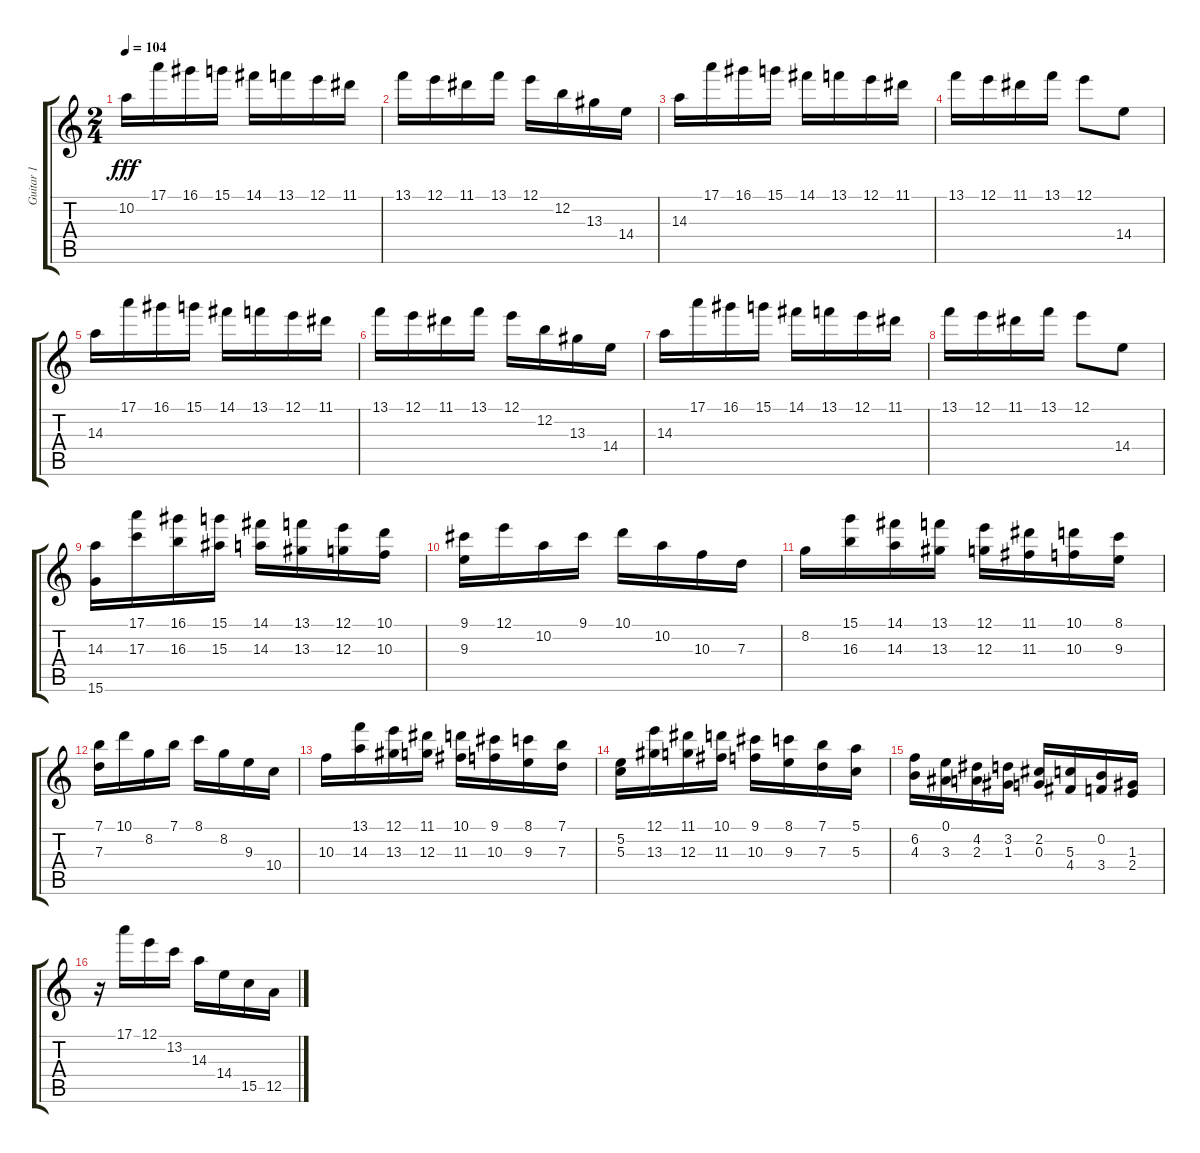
\track ("Guitar 1" "Guitar 1") {instrument acousticguitarnylon}
\staff {score tabs}
\tuning (E4 B3 G3 D3 A2 E2) {hide}
\ts (2 4)
\tempo 104
\clef g2
\ks c
10.2.16{dy fff} 17.1.16 16.1.16 15.1.16 14.1.16 13.1.16 12.1.16 11.1.16 |
13.1.16 12.1.16 11.1.16 13.1.16 12.1.16 12.2.16 13.3.16 14.4.16 |
14.3.16 17.1.16 16.1.16 15.1.16 14.1.16 13.1.16 12.1.16 11.1.16 |
13.1.16 12.1.16 11.1.16 13.1.16 12.1.8 14.4.8 |
14.3.16 17.1.16 16.1.16 15.1.16 14.1.16 13.1.16 12.1.16 11.1.16 |
13.1.16 12.1.16 11.1.16 13.1.16 12.1.16 12.2.16 13.3.16 14.4.16 |
14.3.16 17.1.16 16.1.16 15.1.16 14.1.16 13.1.16 12.1.16 11.1.16 |
13.1.16 12.1.16 11.1.16 13.1.16 12.1.8 14.4.8 |
(14.3 15.6).16 (17.1 17.3).16 (16.1 16.3).16 (15.1 15.3).16 (14.1 14.3).16 (13.1 13.3).16 (12.1 12.3).16 (10.1 10.3).16 |
(9.1 9.3).16 12.1.16 10.2.16 9.1.16 10.1.16 10.2.16 10.3.16 7.3.16 |
8.2.16 (15.1 16.3).16 (14.1 14.3).16 (13.1 13.3).16 (12.1 12.3).16 (11.1 11.3).16 (10.1 10.3).16 (8.1 9.3).16 |
(7.1 7.3).16 10.1.16 8.2.16 7.1.16 8.1.16 8.2.16 9.3.16 10.4.16 |
10.3.16 (13.1 14.3).16 (12.1 13.3).16 (11.1 12.3).16 (10.1 11.3).16 (9.1 10.3).16 (8.1 9.3).16 (7.1 7.3).16 |
(5.2 5.3).16 (12.1 13.3).16 (11.1 12.3).16 (10.1 11.3).16 (9.1 10.3).16 (8.1 9.3).16 (7.1 7.3).16 (5.1 5.3).16 |
(6.2 4.3).16 (0.1 3.3).16 (4.2 2.3).16 (3.2 1.3).16 (2.2 0.3).16 (5.3 4.4).16 (0.2 3.4).16 (1.3 2.4).16 |
r.16 17.1.16 12.1.16 13.2.16 14.3.16 14.4.16 15.5.16 12.5.16
